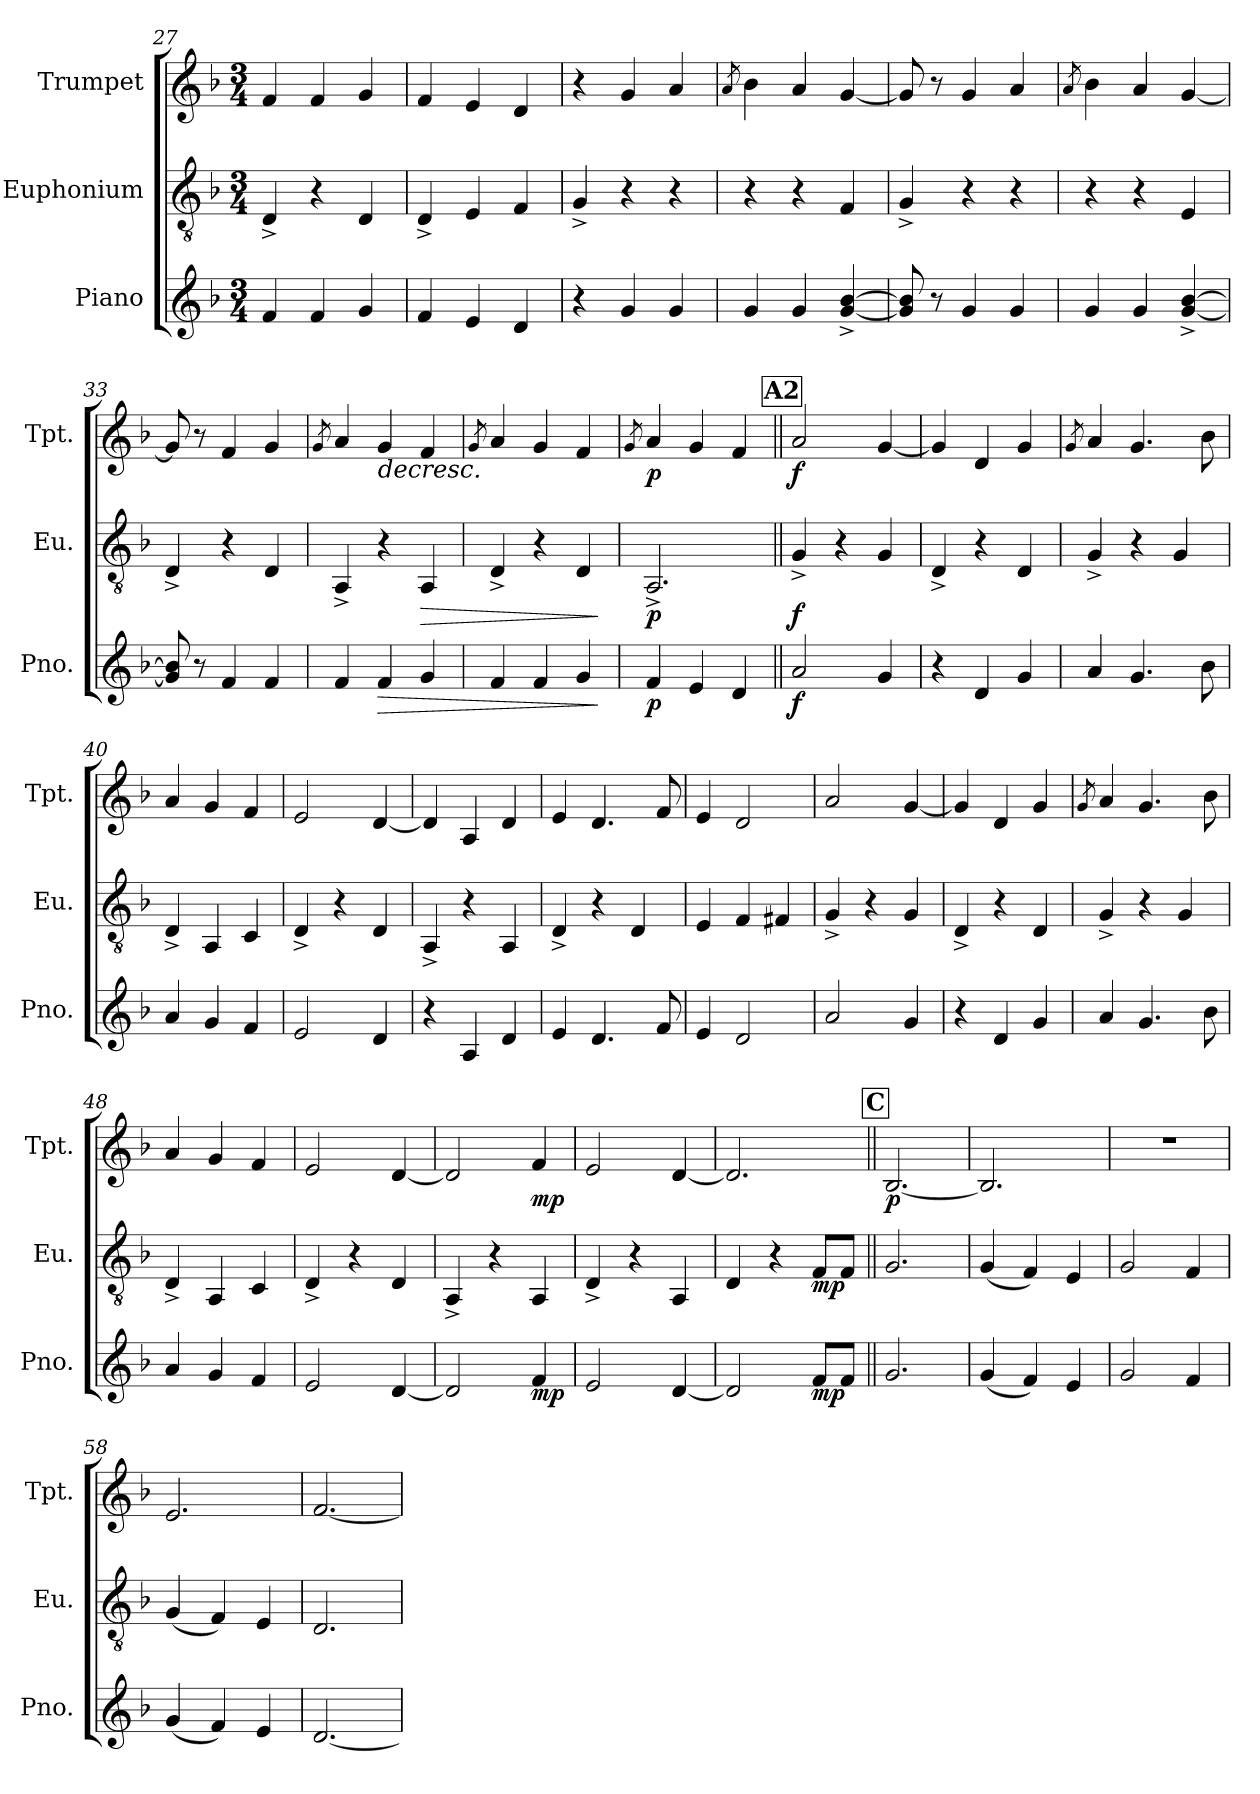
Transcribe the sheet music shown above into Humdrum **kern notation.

**kern	**dynam	**kern	**dynam	**kern	**dynam
*part3	*part3	*part2	*part2	*part1	*part1
*staff3	*staff3	*staff2	*staff2	*staff1	*staff1
*I"Piano	*	*I"Euphonium	*	*I"Trumpet	*
*I'Pno.	*	*I'Eu.	*	*I'Tpt.	*
*clefG2	*	*clefGv2	*	*clefG2	*
*	*	*ITrd1c2	*	*ITrd1c2	*
*k[b-]	*	*k[b-e-a-]	*	*k[b-e-a-]	*
*M3/4	*	*M3/4	*	*M3/4	*
=27	=27	=27	=27	=27	=27
4f	.	4C^	.	4e-	.
4f	.	4r	.	4e-	.
4g	.	4C	.	4f	.
=28	=28	=28	=28	=28	=28
4f	.	4C^	.	4e-	.
4e	.	4D	.	4d	.
4d	.	4E-	.	4c	.
=29	=29	=29	=29	=29	=29
4r	.	4F^	.	4r	.
4g	.	4r	.	4f	.
4g	.	4r	.	4g	.
=30	=30	=30	=30	=30	=30
.	.	.	.	8qg	.
4g	.	4r	.	4a-	.
4g	.	4r	.	4g	.
[4g^ [4b-^	.	4E-	.	[4f	.
=31	=31	=31	=31	=31	=31
8g] 8b-]	.	4F^	.	8f]	.
8r	.	.	.	8r	.
4g	.	4r	.	4f	.
4g	.	4r	.	4g	.
=32	=32	=32	=32	=32	=32
.	.	.	.	8qg	.
4g	.	4r	.	4a-	.
4g	.	4r	.	4g	.
[4g^ [4b-^	.	4D	.	[4f	.
=33	=33	=33	=33	=33	=33
8g] 8b-]	.	4C^	.	8f]	.
8r	.	.	.	8r	.
4f	.	4r	.	4e-	.
4f	.	4C	.	4f	.
=34	=34	=34	=34	=34	=34
.	.	.	.	8qf	.
4f	.	4GG^	.	4g	.
!	!LO:HP:b	!	!	!	!LO:HP:b
4f	>	4r	.	4f	>
!	!	!	!LO:HP:b	!	!
4g	.	4GG	>	4e-	.
=35	=35	=35	=35	=35	=35
.	.	.	.	8qf	.
4f	.	4C^	.	4g	.
4f	.	4r	.	4f	.
4g	.	4C	.	4e-	.
.	]	.	]	.	.
=36	=36	=36	=36	=36	=36
.	.	.	.	8qf	.
!	!LO:DY:b	!	!LO:DY:b	!	!LO:DY:b
4f	p	2.GG^	p	4g	p
4e	.	.	.	4f	]
4d	.	.	.	4e-	.
!!LO:REH:place=s1:a:B:fs=14:t=A2
=37||	=37||	=37||	=37||	=37||	=37||
!	!LO:DY:b	!	!LO:DY:b	!	!LO:DY:b
2a	f	4F^	f	2g	f
.	.	4r	.	.	.
4g	.	4F	.	[4f	.
=38	=38	=38	=38	=38	=38
4r	.	4C^	.	4f]	.
4d	.	4r	.	4c	.
4g	.	4C	.	4f	.
=39	=39	=39	=39	=39	=39
.	.	.	.	8qf	.
4a	.	4F^	.	4g	.
4.g	.	4r	.	4.f	.
.	.	4F	.	.	.
8b-	.	.	.	8a-	.
=40	=40	=40	=40	=40	=40
4a	.	4C^	.	4g	.
4g	.	4GG	.	4f	.
4f	.	4BB-	.	4e-	.
=41	=41	=41	=41	=41	=41
2e	.	4C^	.	2d	.
.	.	4r	.	.	.
4d	.	4C	.	[4c	.
=42	=42	=42	=42	=42	=42
4r	.	4GG^	.	4c]	.
4A	.	4r	.	4G	.
4d	.	4GG	.	4c	.
=43	=43	=43	=43	=43	=43
4e	.	4C^	.	4d	.
4.d	.	4r	.	4.c	.
.	.	4C	.	.	.
8f	.	.	.	8e-	.
=44	=44	=44	=44	=44	=44
4e	.	4D	.	4d	.
2d	.	4E-	.	2c	.
.	.	4En	.	.	.
=45	=45	=45	=45	=45	=45
2a	.	4F^	.	2g	.
.	.	4r	.	.	.
4g	.	4F	.	[4f	.
=46	=46	=46	=46	=46	=46
4r	.	4C^	.	4f]	.
4d	.	4r	.	4c	.
4g	.	4C	.	4f	.
=47	=47	=47	=47	=47	=47
.	.	.	.	8qf	.
4a	.	4F^	.	4g	.
4.g	.	4r	.	4.f	.
.	.	4F	.	.	.
8b-	.	.	.	8a-	.
=48	=48	=48	=48	=48	=48
4a	.	4C^	.	4g	.
4g	.	4GG	.	4f	.
4f	.	4BB-	.	4e-	.
=49	=49	=49	=49	=49	=49
2e	.	4C^	.	2d	.
.	.	4r	.	.	.
[4d	.	4C	.	[4c	.
=50	=50	=50	=50	=50	=50
2d]	.	4GG^	.	2c]	.
.	.	4r	.	.	.
!	!LO:DY:b	!	!	!	!LO:DY:b
4f	mp	4GG	.	4e-!	mp
=53	=53	=53	=53	=53	=53
2e	.	4C^	.	2d!	.
.	.	4r	.	.	.
[4d	.	4GG	.	[4c!	.
=54	=54	=54	=54	=54	=54
2d]	.	4C	.	2.c!]	.
.	.	4r	.	.	.
!	!LO:DY:b	!	!LO:DY:b	!	!
8fL	mp	8E-L	mp	.	.
8fJ	.	8E-J	.	.	.
!!LO:REH:place=s1:a:B:fs=14:t=C
=55||	=55||	=55||	=55||	=55||	=55||
!	!	!	!	!	!LO:DY:b
2.g	.	2.F	.	[2.A-	p
=56	=56	=56	=56	=56	=56
(<4g	.	(<4F	.	2.A-]	.
4f)	.	4E-)	.	.	.
4e	.	4D	.	.	.
=57	=57	=57	=57	=57	=57
2g	.	2F	.	2.r	.
4f	.	4E-	.	.	.
=58	=58	=58	=58	=58	=58
(<4g	.	(<4F	.	2.d	.
4f)	.	4E-)	.	.	.
4e	.	4D	.	.	.
=59	=59	=59	=59	=59	=59
[2.d	.	2.C	.	[2.e-	.
=	=	=	=	=	=
*-	*-	*-	*-	*-	*-
